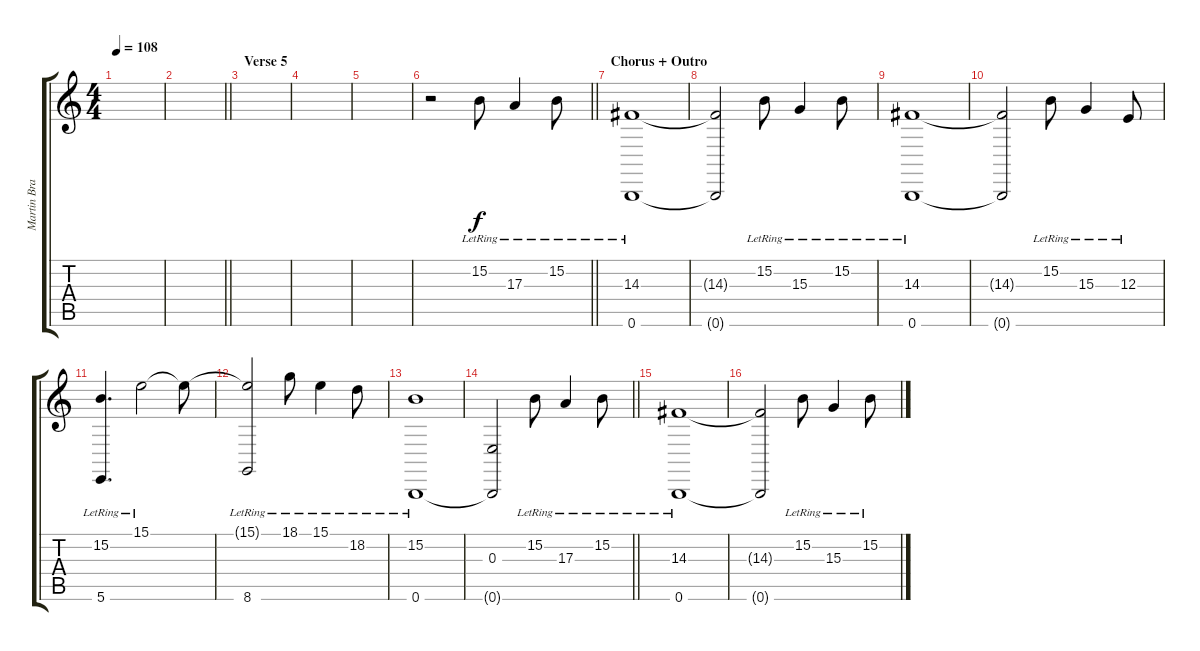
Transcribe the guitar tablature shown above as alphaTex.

\track ("Martin Brandstrom" "Martin Bra") {instrument electricgrandpiano}
\staff {score tabs}
\tuning (Db4 Ab3 E3 B2 Gb2 B1) {hide}
\ts (4 4)
\tempo 108
\clef g2
\ks c
|
\barLineRight lightlight
|
\section ("" "Verse 5")
|
|
|
\barLineRight lightlight
r.2 15.2{lr}.8 17.3{lr}.4 15.2{lr}.8 |
\section ("" "Chorus + Outro")
(14.3{lr} 0.6{lr}).1 |
(14.3{t} 0.6{t}).2 15.2{lr}.8 15.3{lr}.4 15.2{lr}.8 |
(14.3{lr} 0.6{lr}).1 |
(14.3{t} 0.6{t}).2 15.2{lr}.8 15.3{lr}.4 12.3{lr}.8 |
(15.2{lr} 5.6{lr}).4{d} 15.1{lr}.2 15.1{t}.8 |
(15.1{t} 8.6{lr}).2 18.1{lr}.8 15.1{lr}.4 18.2{lr}.8 |
(15.2{lr} 0.6{lr}).1 |
\barLineRight lightlight
(0.3 0.6{t}).2 15.2{lr}.8 17.3{lr}.4 15.2{lr}.8 |
(14.3{lr} 0.6{lr}).1 |
(14.3{t} 0.6{t}).2 15.2{lr}.8 15.3{lr}.4 15.2{lr}.8
